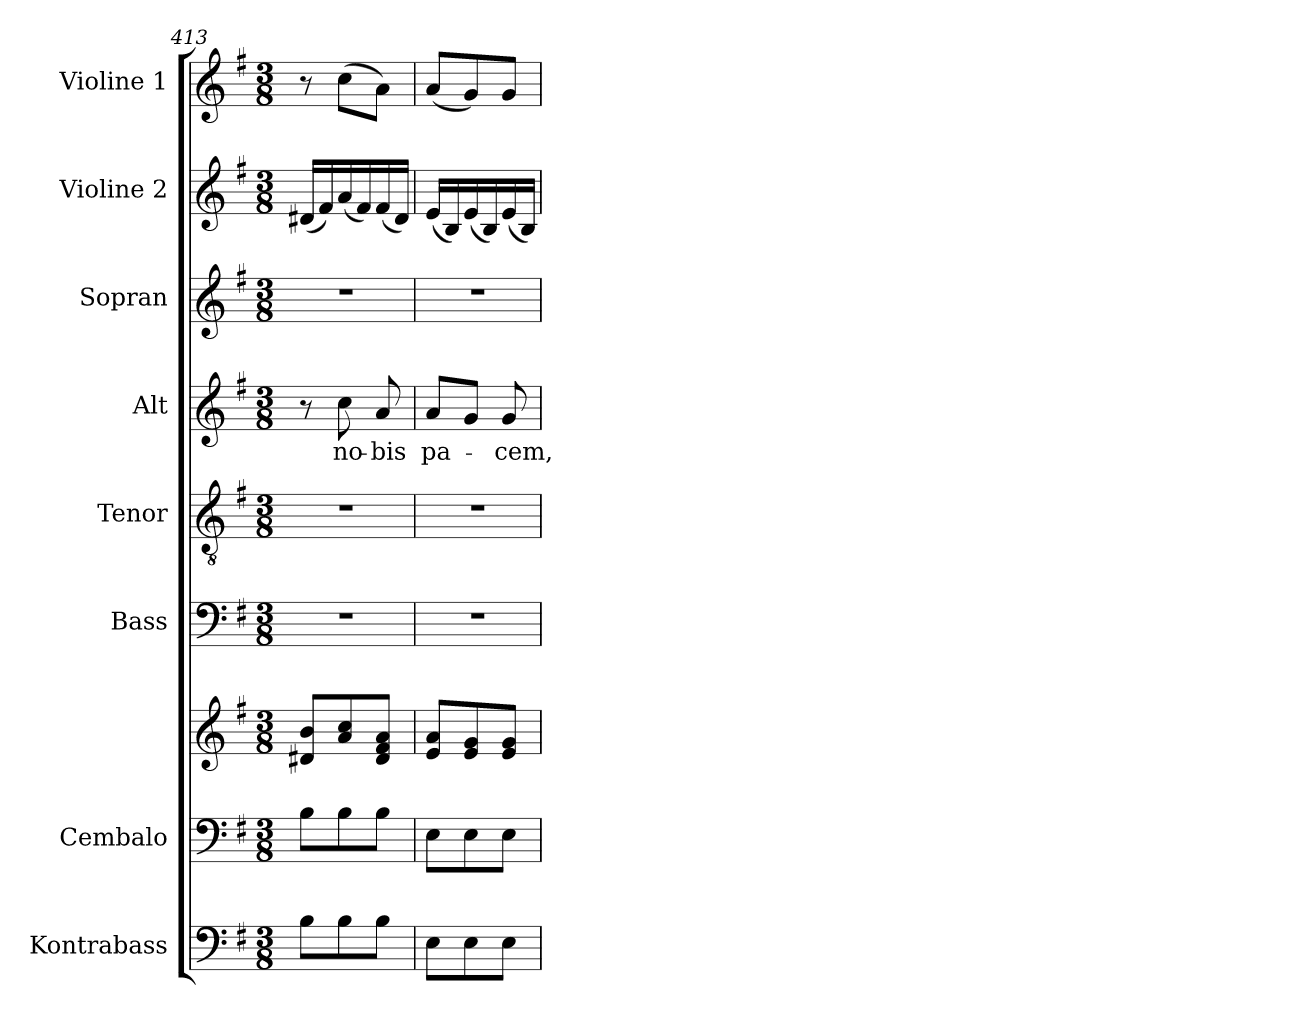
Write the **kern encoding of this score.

**kern	**kern	**kern	**kern	**kern	**kern	**text	**kern	**kern	**kern
*part8	*part7	*part7	*part6	*part5	*part4	*part4	*part3	*part2	*part1
*staff9	*staff8	*staff7	*staff6	*staff5	*staff4	*staff4	*staff3	*staff2	*staff1
*I"Kontrabass	*I"Cembalo	*	*I"Bass	*I"Tenor	*I"Alt	*	*I"Sopran	*I"Violine 2	*I"Violine 1
*I'Kb.	*I'Cemb.	*	*I'B.	*I'T.	*I'A.	*	*I'S.	*I'Vl. 2	*I'Vl. 1
*clefF4	*clefF4	*clefG2	*clefF4	*clefGv2	*clefG2	*	*clefG2	*clefG2	*clefG2
*ITrd7c12	*	*	*	*	*	*	*	*	*
*k[f#]	*k[f#]	*k[f#]	*k[f#]	*k[f#]	*k[f#]	*	*k[f#]	*k[f#]	*k[f#]
*G:	*G:	*G:	*G:	*G:	*G:	*	*G:	*G:	*G:
*M3/8	*M3/8	*M3/8	*M3/8	*M3/8	*M3/8	*	*M3/8	*M3/8	*M3/8
=413	=413	=413	=413	=413	=413	=413	=413	=413	=413
8BB\L	8B\L	8d#X/ 8b/L	4.r	4.r	8r	.	4.r	(<16d#X/LL	8r
.	.	.	.	.	.	.	.	16f#/)	.
!	!	!	!	!	!	!LO:LY:b	!	!	!
8BB\	8B\	8a/ 8cc/	.	.	8cc\	no-	.	(<16a/	(>8cc\L
.	.	.	.	.	.	.	.	16f#/)	.
!	!	!	!	!	!	!LO:LY:b	!	!	!
8BB\J	8B\J	8d#/ 8f#/ 8a/J	.	.	8a/	-bis	.	(<16f#/	8a\J)
.	.	.	.	.	.	.	.	16d#/JJ)	.
!!LO:PB:g=z
=414	=414	=414	=414	=414	=414	=414	=414	=414	=414
!	!	!	!	!	!	!LO:LY:b	!	!	!
8EE\L	8E\L	8e/ 8a/L	4.r	4.r	8a/L	pa-	4.r	(<16e/LL	(<8a/L
.	.	.	.	.	.	.	.	16B/)	.
8EE\	8E\	8e/ 8g/	.	.	8g/J	.	.	(<16e/	8g/)
.	.	.	.	.	.	.	.	16B/)	.
!	!	!	!	!	!	!LO:LY:b	!	!	!
8EE\J	8E\J	8e/ 8g/J	.	.	8g/	-cem,	.	(<16e/	8g/J
.	.	.	.	.	.	.	.	16B/JJ)	.
=	=	=	=	=	=	=	=	=	=
*-	*-	*-	*-	*-	*-	*-	*-	*-	*-
